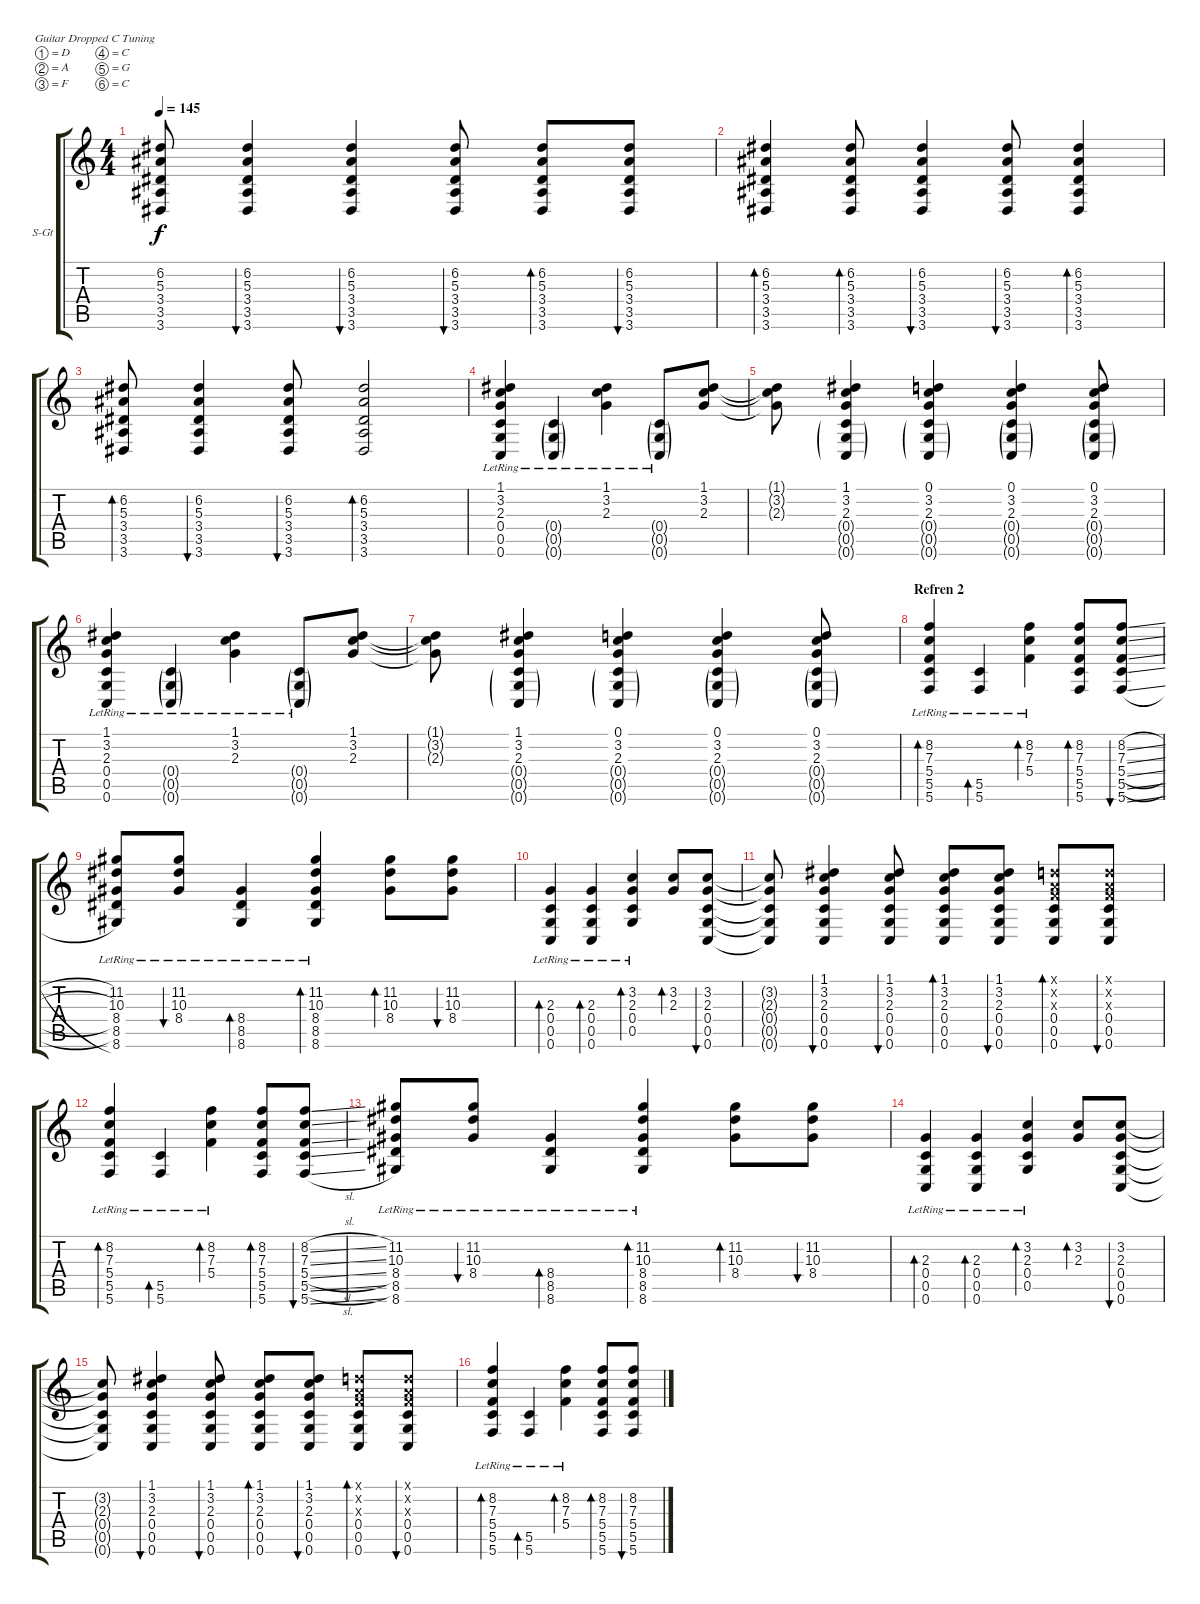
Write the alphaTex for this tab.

\bracketExtendMode groupsimilarinstruments
\firstSystemTrackNameOrientation horizontal
\otherSystemsTrackNameOrientation horizontal
\track ("Gitara 2" "S-Gt") {instrument acousticguitarsteel}
\staff {score tabs}
\tuning (D4 A3 F3 C3 G2 C2)
\ts (4 4)
\tempo 145
\clef g2
\ks c
(6.2{t} 5.3{t} 3.4{t} 3.5{t} 3.6{t}).8{dy f} (6.2 5.3 3.4 3.5 3.6).4{bu 60} (6.2 5.3 3.4 3.5 3.6).4{bu 60} (6.2 5.3 3.4 3.5 3.6).8{bu 60} (6.2 5.3 3.4 3.5 3.6).8{bd 60} (6.2 5.3 3.4 3.5 3.6).8{bu 60} |
(6.2 5.3 3.4 3.5 3.6).4{bd 60} (6.2 5.3 3.4 3.5 3.6).8{bd 60} (6.2 5.3 3.4 3.5 3.6).4{bu 60} (6.2 5.3 3.4 3.5 3.6).8{bu 60} (6.2 5.3 3.4 3.5 3.6).4{bd 60} |
(6.2 5.3 3.4 3.5 3.6).8{bd 60} (6.2 5.3 3.4 3.5 3.6).4{bu 60} (6.2 5.3 3.4 3.5 3.6).8{bu 60} (6.2 5.3 3.4 3.5 3.6).2{bd 60} |
(1.1 3.2{lr} 2.3{lr} 0.4 0.5 0.6{lr}).4 (0.4{g lr} 0.5{g lr} 0.6{g lr}).4 (1.1 3.2{lr} 2.3{lr}).4 (0.4{g lr} 0.5{g lr} 0.6{g lr}).8 (1.1 3.2 2.3).8 |
(1.1{t} 3.2{t} 2.3{t}).8 (1.1 3.2 2.3 0.4{g} 0.5{g} 0.6{g}).4 (0.1 3.2 2.3 0.4{g} 0.5{g} 0.6{g}).4 (0.1 3.2 2.3 0.4{g} 0.5{g} 0.6{g}).4 (0.1 3.2 2.3 0.4{g} 0.5{g} 0.6{g}).8 |
(1.1 3.2{lr} 2.3{lr} 0.4 0.5 0.6{lr}).4 (0.4{g lr} 0.5{g lr} 0.6{g lr}).4 (1.1 3.2{lr} 2.3{lr}).4 (0.4{g lr} 0.5{g lr} 0.6{g lr}).8 (1.1 3.2 2.3).8 |
(1.1{t} 3.2{t} 2.3{t}).8 (1.1 3.2 2.3 0.4{g} 0.5{g} 0.6{g}).4 (0.1 3.2 2.3 0.4{g} 0.5{g} 0.6{g}).4 (0.1 3.2 2.3 0.4{g} 0.5{g} 0.6{g}).4 (0.1 3.2 2.3 0.4{g} 0.5{g} 0.6{g}).8 |
\section ("" "Refren 2")
(8.2 7.3{lr} 5.4{lr} 5.5{lr} 5.6{lr}).4{bd 60} (5.5{lr} 5.6{lr}).4{bd 240} (8.2{lr} 7.3{lr} 5.4{lr}).4{bd 240} (8.2 7.3 5.4 5.5 5.6).8{bd 120} (8.2{sl} 7.3{sl} 5.4{sl} 5.5{sl} 5.6{sl}).8{bu 120} |
(11.2{lr} 10.3{lr} 8.4{lr} 8.5{lr} 8.6{lr}).8 (11.2 10.3{lr} 8.4{lr}).8{bu 120} (8.4{lr} 8.5{lr} 8.6{lr}).4{bd 120} (11.2{lr} 10.3{lr} 8.4{lr} 8.5{lr} 8.6{lr}).4{bd 120} (11.2 10.3 8.4).8{bd 120} (11.2 10.3 8.4).8{bu 120} |
(2.3 0.4{lr} 0.5{lr} 0.6{lr}).4{bd 120} (2.3 0.4{lr} 0.5{lr} 0.6{lr}).4{bd 120} (3.2{lr} 2.3{lr} 0.4{lr} 0.5{lr}).4{bd 120} (3.2 2.3).8{bd 120} (3.2 2.3 0.4 0.5 0.6).8{bu 120} |
(3.2{t} 2.3{t} 0.4{t} 0.5{t} 0.6{t}).8 (1.1 3.2 2.3 0.4 0.5 0.6).4{bu 120} (1.1 3.2 2.3 0.4 0.5 0.6).8{bu 120} (1.1 3.2 2.3 0.4 0.5 0.6).8{bd 60} (1.1 3.2 2.3 0.4 0.5 0.6).8{bu 60} (0.1{x} 0.2{x} 0.3{x} 0.4 0.5 0.6).8{bd 30} (0.1{x} 0.2{x} 0.3{x} 0.4 0.5 0.6).8{bu 30} |
(8.2 7.3{lr} 5.4{lr} 5.5{lr} 5.6{lr}).4{bd 60} (5.5{lr} 5.6{lr}).4{bd 240} (8.2{lr} 7.3{lr} 5.4{lr}).4{bd 240} (8.2 7.3 5.4 5.5 5.6).8{bd 120} (8.2{sl} 7.3{sl} 5.4{sl} 5.5{sl} 5.6{sl}).8{bu 120} |
(11.2{lr} 10.3{lr} 8.4{lr} 8.5{lr} 8.6{lr}).8 (11.2 10.3{lr} 8.4{lr}).8{bu 120} (8.4{lr} 8.5{lr} 8.6{lr}).4{bd 120} (11.2{lr} 10.3{lr} 8.4{lr} 8.5{lr} 8.6{lr}).4{bd 120} (11.2 10.3 8.4).8{bd 120} (11.2 10.3 8.4).8{bu 120} |
(2.3 0.4{lr} 0.5{lr} 0.6{lr}).4{bd 120} (2.3 0.4{lr} 0.5{lr} 0.6{lr}).4{bd 120} (3.2{lr} 2.3{lr} 0.4{lr} 0.5{lr}).4{bd 120} (3.2 2.3).8{bd 120} (3.2 2.3 0.4 0.5 0.6).8{bu 120} |
(3.2{t} 2.3{t} 0.4{t} 0.5{t} 0.6{t}).8 (1.1 3.2 2.3 0.4 0.5 0.6).4{bu 120} (1.1 3.2 2.3 0.4 0.5 0.6).8{bu 120} (1.1 3.2 2.3 0.4 0.5 0.6).8{bd 60} (1.1 3.2 2.3 0.4 0.5 0.6).8{bu 60} (0.1{x} 0.2{x} 0.3{x} 0.4 0.5 0.6).8{bd 30} (0.1{x} 0.2{x} 0.3{x} 0.4 0.5 0.6).8{bu 30} |
(8.2 7.3{lr} 5.4{lr} 5.5{lr} 5.6{lr}).4{bd 60} (5.5{lr} 5.6{lr}).4{bd 240} (8.2{lr} 7.3{lr} 5.4{lr}).4{bd 240} (8.2 7.3 5.4 5.5 5.6).8{bd 120} (8.2{sl} 7.3{sl} 5.4{sl} 5.5{sl} 5.6{sl}).8{bu 120}
